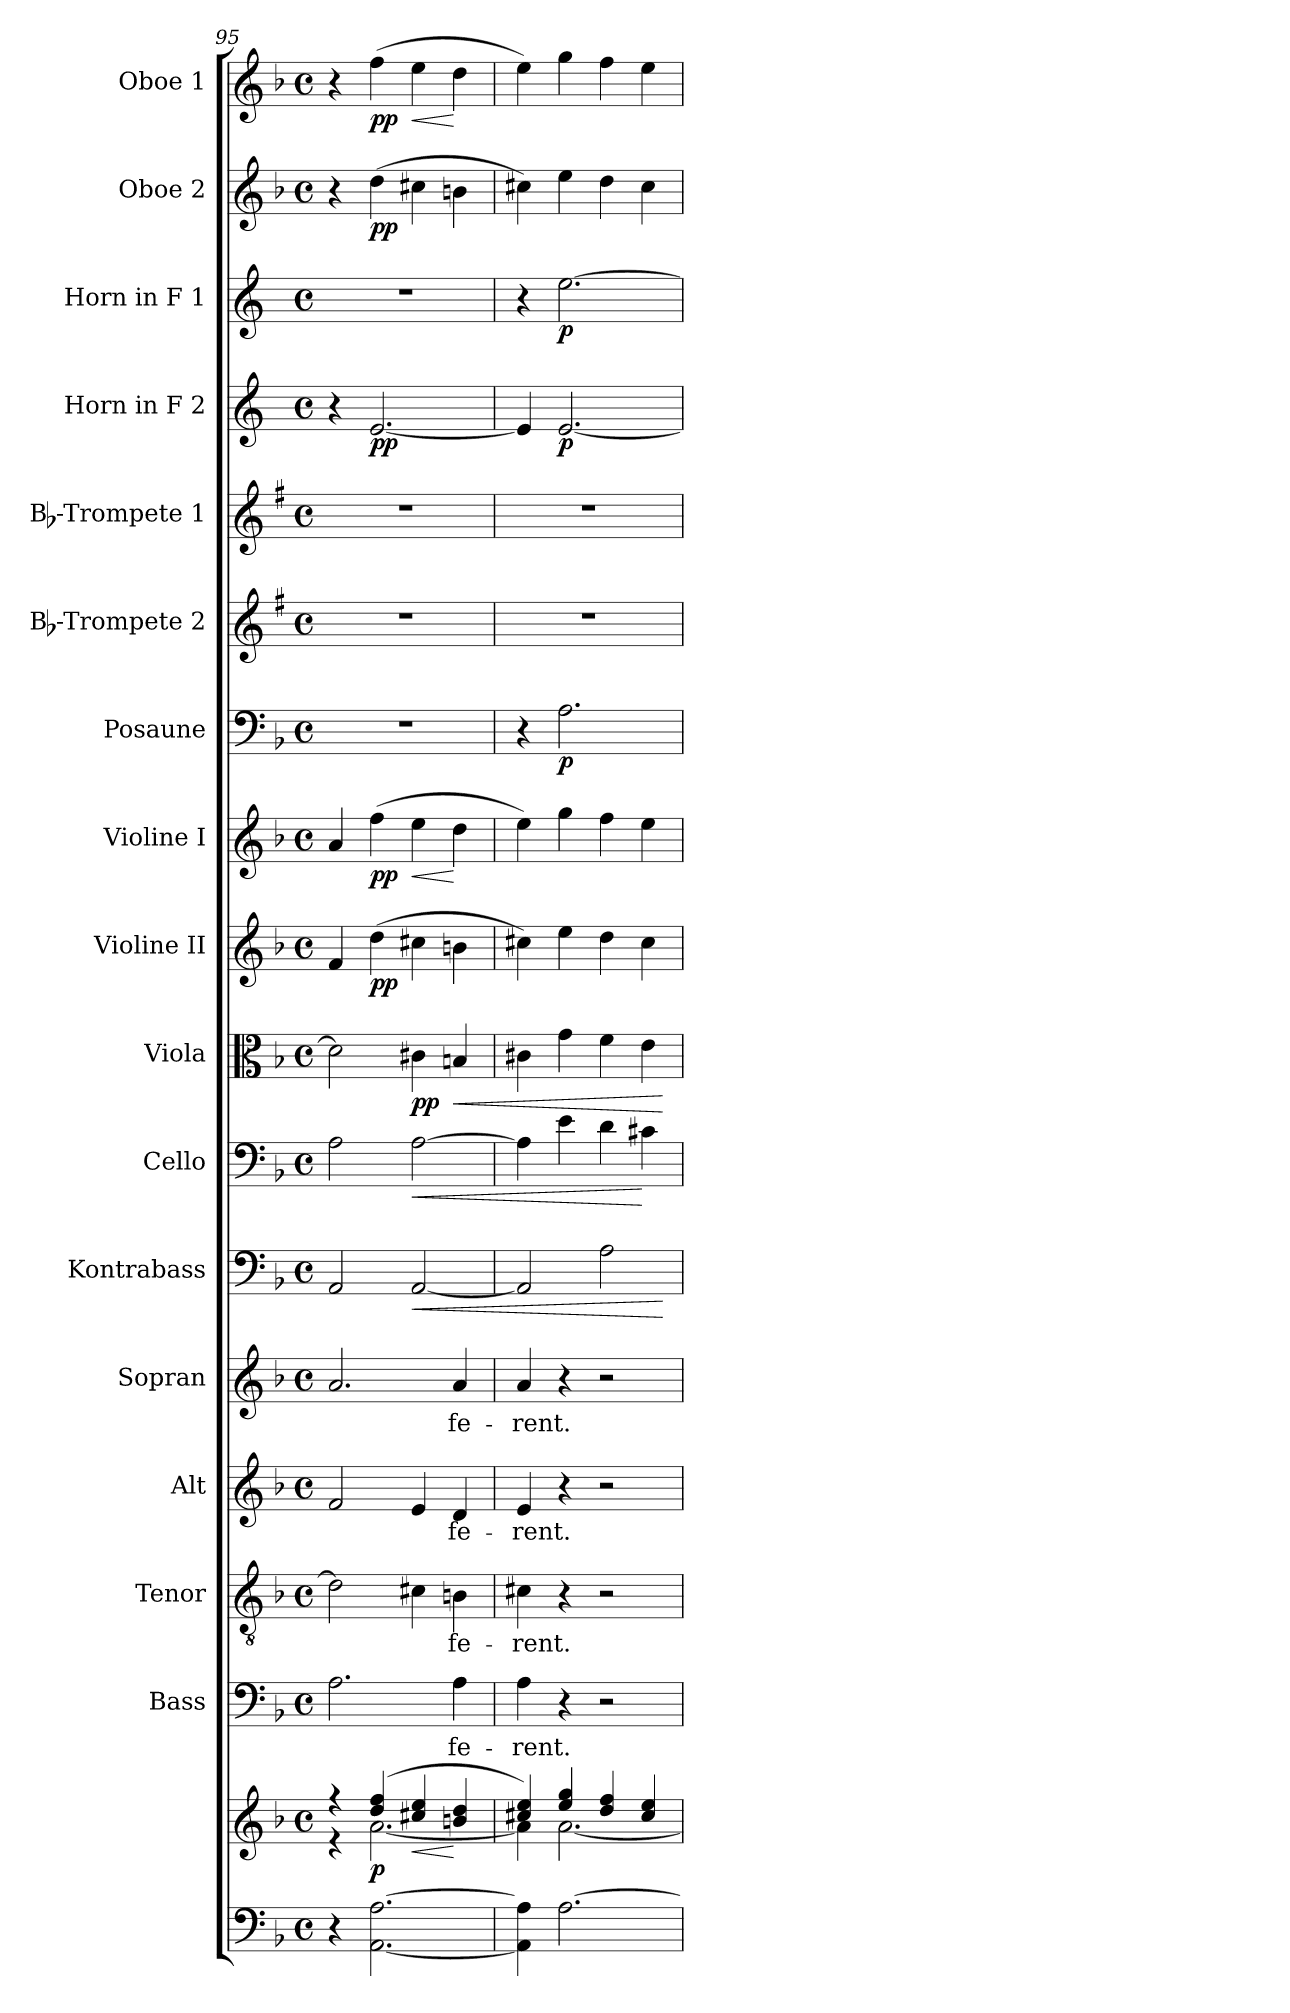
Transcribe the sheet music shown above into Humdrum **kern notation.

**kern	**kern	**dynam	**kern	**text	**kern	**text	**kern	**text	**kern	**text	**kern	**dynam	**kern	**dynam	**kern	**dynam	**kern	**dynam	**kern	**dynam	**kern	**dynam	**kern	**kern	**kern	**dynam	**kern	**dynam	**kern	**dynam	**kern	**dynam
*part17	*part17	*part17	*part16	*part16	*part15	*part15	*part14	*part14	*part13	*part13	*part12	*part12	*part11	*part11	*part10	*part10	*part9	*part9	*part8	*part8	*part7	*part7	*part6	*part5	*part4	*part4	*part3	*part3	*part2	*part2	*part1	*part1
*staff18	*staff17	*staff17/18	*staff16	*staff16	*staff15	*staff15	*staff14	*staff14	*staff13	*staff13	*staff12	*staff12	*staff11	*staff11	*staff10	*staff10	*staff9	*staff9	*staff8	*staff8	*staff7	*staff7	*staff6	*staff5	*staff4	*staff4	*staff3	*staff3	*staff2	*staff2	*staff1	*staff1
*	*	*	*I"Bass	*	*I"Tenor	*	*I"Alt	*	*I"Sopran	*	*I"Kontrabass	*	*I"Cello	*	*I"Viola	*	*I"Violine II	*	*I"Violine I	*	*I"Posaune	*	*I"Bb-Trompete 2	*I"Bb-Trompete 1	*I"Horn in F 2	*	*I"Horn in F 1	*	*I"Oboe 2	*	*I"Oboe 1	*
*	*	*	*I'B.	*	*I'T.	*	*I'A.	*	*I'S.	*	*I'Kb.	*	*	*	*I'Vla.	*	*I'Vl. II	*	*I'Vl. I	*	*I'Pos.	*	*I'Bb Trp. 2	*I'Bb Trp. 1	*	*	*	*	*I'Ob. 2	*	*I'Ob. 1	*
*clefF4	*clefG2	*	*clefF4	*	*clefGv2	*	*clefG2	*	*clefG2	*	*clefF4	*	*clefF4	*	*clefC3	*	*clefG2	*	*clefG2	*	*clefF4	*	*clefG2	*clefG2	*clefG2	*	*clefG2	*	*clefG2	*	*clefG2	*
*	*	*	*	*	*	*	*	*	*	*	*ITrd7c12	*	*	*	*	*	*	*	*	*	*	*	*ITrd1c2	*ITrd1c2	*ITrd4c7	*	*ITrd4c7	*	*	*	*	*
*k[b-]	*k[b-]	*	*k[b-]	*	*k[b-]	*	*k[b-]	*	*k[b-]	*	*k[b-]	*	*k[b-]	*	*k[b-]	*	*k[b-]	*	*k[b-]	*	*k[b-]	*	*k[b-]	*k[b-]	*k[b-]	*	*k[b-]	*	*k[b-]	*	*k[b-]	*
*F:	*F:	*	*F:	*	*F:	*	*F:	*	*F:	*	*F:	*	*F:	*	*F:	*	*F:	*	*F:	*	*F:	*	*F:	*F:	*F:	*	*F:	*	*F:	*	*F:	*
*M4/4	*M4/4	*	*M4/4	*	*M4/4	*	*M4/4	*	*M4/4	*	*M4/4	*	*M4/4	*	*M4/4	*	*M4/4	*	*M4/4	*	*M4/4	*	*M4/4	*M4/4	*M4/4	*	*M4/4	*	*M4/4	*	*M4/4	*
*met(c)	*met(c)	*	*met(c)	*	*met(c)	*	*met(c)	*	*met(c)	*	*met(c)	*	*met(c)	*	*met(c)	*	*met(c)	*	*met(c)	*	*met(c)	*	*met(c)	*met(c)	*met(c)	*	*met(c)	*	*met(c)	*	*met(c)	*
=95	=95	=95	=95	=95	=95	=95	=95	=95	=95	=95	=95	=95	=95	=95	=95	=95	=95	=95	=95	=95	=95	=95	=95	=95	=95	=95	=95	=95	=95	=95	=95	=95
*	*^	*	*	*	*	*	*	*	*	*	*	*	*	*	*	*	*	*	*	*	*	*	*	*	*	*	*	*	*	*	*	*
4r	4r	4r	.	2.A\	.	2d\]	.	2f/	.	2.a/	.	2AAA/	.	2A\	.	2d\]	.	4f/	.	4a/	.	1r	.	1r	1r	4r	.	1r	.	4r	.	4r	.
!	!	!	!LO:DY:b	!	!	!	!	!	!	!	!	!	!	!	!	!	!	!	!LO:DY:b	!	!LO:DY:b	!	!	!	!	!	!LO:DY:b	!	!	!	!LO:DY:b	!	!LO:DY:b
[2.AA\ [2.A\	(4dd/ 4ff/	[<2.a\	p	.	.	.	.	.	.	.	.	.	.	.	.	.	.	(>4dd\	pp	(>4ff\	pp	.	.	.	.	[2.A/	pp	.	.	(>4dd\	pp	(>4ff\	pp
!	!	!	!LO:HP:b	!	!	!	!	!	!	!	!	!	!LO:HP:b	!	!LO:HP:b	!	!LO:DY:b	!	!	!	!LO:HP:b	!	!	!	!	!	!	!	!	!	!	!	!LO:HP:b
.	4cc#X/ 4ee/	.	<	.	.	4c#X\	.	4e/	.	.	.	[2AAA/	<	[2A\	<	4c#X\	pp	4cc#X\	.	4ee\	<	.	.	.	.	.	.	.	.	4cc#X\	.	4ee\	<
!	!	!	!	!	!LO:LY:b	!	!LO:LY:b	!	!LO:LY:b	!	!LO:LY:b	!	!	!	!	!	!LO:HP:b	!	!	!	!	!	!	!	!	!	!	!	!	!	!	!	!
.	4bn/ 4dd/	.	[	4A\	-fe-	4Bn\	-fe-	4d/	-fe-	4a/	-fe-	.	.	.	.	4Bn/	<	4bn\	.	4dd\	[	.	.	.	.	.	.	.	.	4bn\	.	4dd\	[
=96	=96	=96	=96	=96	=96	=96	=96	=96	=96	=96	=96	=96	=96	=96	=96	=96	=96	=96	=96	=96	=96	=96	=96	=96	=96	=96	=96	=96	=96	=96	=96	=96	=96
!	!	!	!	!	!LO:LY:b	!	!LO:LY:b	!	!LO:LY:b	!	!LO:LY:b	!	!	!	!	!	!	!	!	!	!	!	!	!	!	!	!	!	!	!	!	!	!
4AA\] 4A\]	4cc#X/ 4ee/)	4a\]	.	4A\	-rent.	4c#X\	-rent.	4e/	-rent.	4a/	-rent.	2AAA/]	.	4A\]	.	4c#X\	.	4cc#X\)	.	4ee\)	.	4r	.	1r	1r	4A/]	.	4r	.	4cc#X\)	.	4ee\)	.
!	!	!	!	!	!	!	!	!	!	!	!	!	!	!	!	!	!	!	!	!	!	!	!LO:DY:b	!	!	!	!LO:DY:b	!	!LO:DY:b	!	!	!	!
[2.A\	4ee/ 4gg/	[<2.a\	.	4r	.	4r	.	4r	.	4r	.	.	.	4e\	.	4g\	.	4ee\	.	4gg\	.	2.A\	p	.	.	[2.A/	p	[2.a\	p	4ee\	.	4gg\	.
.	4dd/ 4ff/	.	.	2r	.	2r	.	2r	.	2r	.	2AA\	.	4d\	.	4f\	.	4dd\	.	4ff\	.	.	.	.	.	.	.	.	.	4dd\	.	4ff\	.
.	4cc#/ 4ee/	.	.	.	.	.	.	.	.	.	.	.	.	4c#X\	[	4e\	.	4cc#\	.	4ee\	.	.	.	.	.	.	.	.	.	4cc#\	.	4ee\	.
*	*v	*v	*	*	*	*	*	*	*	*	*	*	*	*	*	*	*	*	*	*	*	*	*	*	*	*	*	*	*	*	*	*	*
.	.	.	.	.	.	.	.	.	.	.	.	[	.	.	.	[	.	.	.	.	.	.	.	.	.	.	.	.	.	.	.	.
=	=	=	=	=	=	=	=	=	=	=	=	=	=	=	=	=	=	=	=	=	=	=	=	=	=	=	=	=	=	=	=	=
*-	*-	*-	*-	*-	*-	*-	*-	*-	*-	*-	*-	*-	*-	*-	*-	*-	*-	*-	*-	*-	*-	*-	*-	*-	*-	*-	*-	*-	*-	*-	*-	*-
